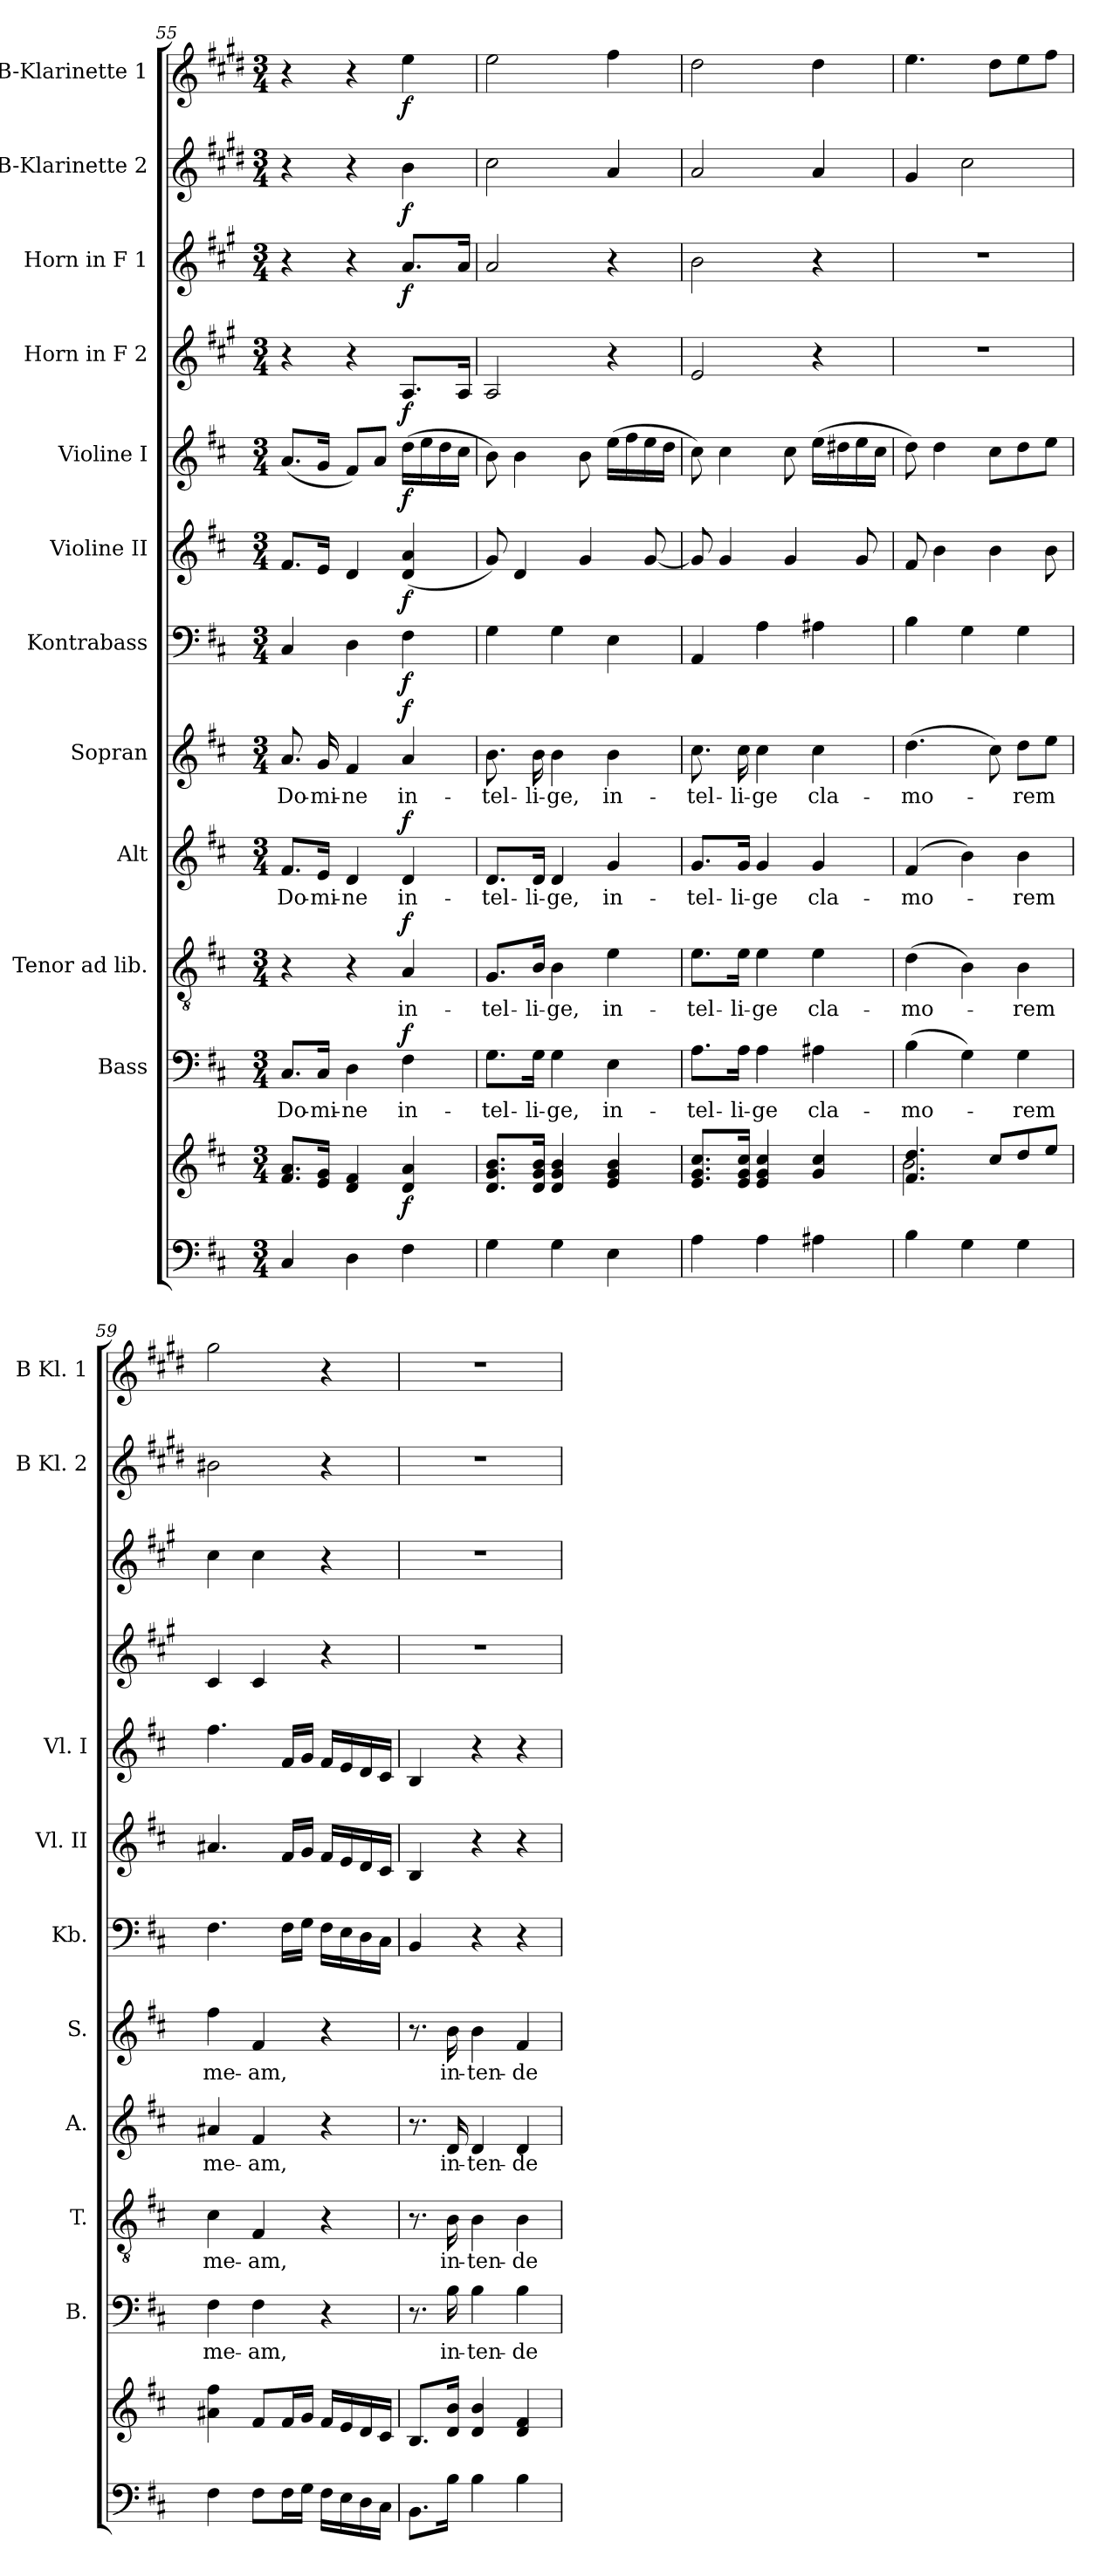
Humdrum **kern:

**kern	**kern	**dynam	**kern	**text	**dynam	**kern	**text	**dynam	**kern	**text	**dynam	**kern	**text	**dynam	**kern	**dynam	**kern	**dynam	**kern	**dynam	**kern	**dynam	**kern	**dynam	**kern	**dynam	**kern	**dynam
*part12	*part12	*part12	*part11	*part11	*part11	*part10	*part10	*part10	*part9	*part9	*part9	*part8	*part8	*part8	*part7	*part7	*part6	*part6	*part5	*part5	*part4	*part4	*part3	*part3	*part2	*part2	*part1	*part1
*staff13	*staff12	*staff12/13	*staff11	*staff11	*staff11	*staff10	*staff10	*staff10	*staff9	*staff9	*staff9	*staff8	*staff8	*staff8	*staff7	*staff7	*staff6	*staff6	*staff5	*staff5	*staff4	*staff4	*staff3	*staff3	*staff2	*staff2	*staff1	*staff1
*	*	*	*I"Bass	*	*	*I"Tenor ad lib.	*	*	*I"Alt	*	*	*I"Sopran	*	*	*I"Kontrabass	*	*I"Violine II	*	*I"Violine I	*	*I"Horn in F 2	*	*I"Horn in F 1	*	*I"B-Klarinette 2	*	*I"B-Klarinette 1	*
*	*	*	*I'B.	*	*	*I'T.	*	*	*I'A.	*	*	*I'S.	*	*	*I'Kb.	*	*I'Vl. II	*	*I'Vl. I	*	*	*	*	*	*I'B Kl. 2	*	*I'B Kl. 1	*
*clefF4	*clefG2	*	*clefF4	*	*	*clefGv2	*	*	*clefG2	*	*	*clefG2	*	*	*clefF4	*	*clefG2	*	*clefG2	*	*clefG2	*	*clefG2	*	*clefG2	*	*clefG2	*
*	*	*	*	*	*	*	*	*	*	*	*	*	*	*	*ITrd7c12	*	*	*	*	*	*ITrd4c7	*	*ITrd4c7	*	*ITrd1c2	*	*ITrd1c2	*
*k[f#c#]	*k[f#c#]	*	*k[f#c#]	*	*	*k[f#c#]	*	*	*k[f#c#]	*	*	*k[f#c#]	*	*	*k[f#c#]	*	*k[f#c#]	*	*k[f#c#]	*	*k[f#c#]	*	*k[f#c#]	*	*k[f#c#]	*	*k[f#c#]	*
*D:	*D:	*	*D:	*	*	*D:	*	*	*D:	*	*	*D:	*	*	*D:	*	*D:	*	*D:	*	*D:	*	*D:	*	*D:	*	*D:	*
*M3/4	*M3/4	*	*M3/4	*	*	*M3/4	*	*	*M3/4	*	*	*M3/4	*	*	*M3/4	*	*M3/4	*	*M3/4	*	*M3/4	*	*M3/4	*	*M3/4	*	*M3/4	*
=55	=55	=55	=55	=55	=55	=55	=55	=55	=55	=55	=55	=55	=55	=55	=55	=55	=55	=55	=55	=55	=55	=55	=55	=55	=55	=55	=55	=55
!	!	!	!	!LO:LY:b	!	!	!	!	!	!LO:LY:b	!	!	!LO:LY:b	!	!	!	!	!	!	!	!	!	!	!	!	!	!	!
4C#/	8.f#/ 8.a/L	.	8.C#/L	Do-	.	4r	.	.	8.f#/L	Do-	.	8.a/	Do-	.	4CC#/	.	8.f#/L	.	(<8.a/L	.	4r	.	4r	.	4r	.	4r	.
!	!	!	!	!LO:LY:b	!	!	!	!	!	!LO:LY:b	!	!	!LO:LY:b	!	!	!	!	!	!	!	!	!	!	!	!	!	!	!
.	16e/ 16g/Jk	.	16C#/Jk	-mi-	.	.	.	.	16e/Jk	-mi-	.	16g/	-mi-	.	.	.	16e/Jk	.	16g/Jk	.	.	.	.	.	.	.	.	.
!	!	!	!	!LO:LY:b	!	!	!	!	!	!LO:LY:b	!	!	!LO:LY:b	!	!	!	!	!	!	!	!	!	!	!	!	!	!	!
4D\	4d/ 4f#/	.	4D\	-ne	.	4r	.	.	4d/	-ne	.	4f#/	-ne	.	4DD\	.	4d/	.	8f#/L)	.	4r	.	4r	.	4r	.	4r	.
.	.	.	.	.	.	.	.	.	.	.	.	.	.	.	.	.	.	.	8a/J	.	.	.	.	.	.	.	.	.
!	!	!LO:DY:b	!	!LO:LY:b	!LO:DY:a	!	!LO:LY:b	!LO:DY:a	!	!LO:LY:b	!LO:DY:a	!	!LO:LY:b	!LO:DY:a	!	!LO:DY:b	!	!LO:DY:b	!	!LO:DY:b	!	!LO:DY:b	!	!LO:DY:b	!	!LO:DY:b	!	!LO:DY:b
4F#\	4d/ 4a/	f	4F#\	in-	f	4A/	in-	f	4d/	in-	f	4a/	in-	f	4FF#\	f	(<4d/ 4a/	f	(>16dd\LL	f	8.D/L	f	8.d/L	f	4a\	f	4dd\	f
.	.	.	.	.	.	.	.	.	.	.	.	.	.	.	.	.	.	.	16ee\	.	.	.	.	.	.	.	.	.
.	.	.	.	.	.	.	.	.	.	.	.	.	.	.	.	.	.	.	16dd\	.	.	.	.	.	.	.	.	.
.	.	.	.	.	.	.	.	.	.	.	.	.	.	.	.	.	.	.	16cc#\JJ	.	16D/Jk	.	16d/Jk	.	.	.	.	.
=56	=56	=56	=56	=56	=56	=56	=56	=56	=56	=56	=56	=56	=56	=56	=56	=56	=56	=56	=56	=56	=56	=56	=56	=56	=56	=56	=56	=56
!	!	!	!	!LO:LY:b	!	!	!LO:LY:b	!	!	!LO:LY:b	!	!	!LO:LY:b	!	!	!	!	!	!	!	!	!	!	!	!	!	!	!
4G\	8.d/ 8.g/ 8.b/L	.	8.G\L	-tel-	.	8.G/L	-tel-	.	8.d/L	-tel-	.	8.b\	-tel-	.	4GG\	.	8g/)	.	8b\)	.	2D/	.	2d/	.	2b\	.	2dd\	.
.	.	.	.	.	.	.	.	.	.	.	.	.	.	.	.	.	4d/	.	4b\	.	.	.	.	.	.	.	.	.
!	!	!	!	!LO:LY:b	!	!	!LO:LY:b	!	!	!LO:LY:b	!	!	!LO:LY:b	!	!	!	!	!	!	!	!	!	!	!	!	!	!	!
.	16d/ 16g/ 16b/Jk	.	16G\Jk	-li-	.	16B/Jk	-li-	.	16d/Jk	-li-	.	16b\	-li-	.	.	.	.	.	.	.	.	.	.	.	.	.	.	.
!	!	!	!	!LO:LY:b	!	!	!LO:LY:b	!	!	!LO:LY:b	!	!	!LO:LY:b	!	!	!	!	!	!	!	!	!	!	!	!	!	!	!
4G\	4d/ 4g/ 4b/	.	4G\	-ge,	.	4B\	-ge,	.	4d/	-ge,	.	4b\	-ge,	.	4GG\	.	.	.	.	.	.	.	.	.	.	.	.	.
.	.	.	.	.	.	.	.	.	.	.	.	.	.	.	.	.	4g/	.	8b\	.	.	.	.	.	.	.	.	.
!	!	!	!	!LO:LY:b	!	!	!LO:LY:b	!	!	!LO:LY:b	!	!	!LO:LY:b	!	!	!	!	!	!	!	!	!	!	!	!	!	!	!
4E\	4e/ 4g/ 4b/	.	4E\	in-	.	4e\	in-	.	4g/	in-	.	4b\	in-	.	4EE\	.	.	.	(>16ee\LL	.	4r	.	4r	.	4g/	.	4ee\	.
.	.	.	.	.	.	.	.	.	.	.	.	.	.	.	.	.	.	.	16ff#\	.	.	.	.	.	.	.	.	.
.	.	.	.	.	.	.	.	.	.	.	.	.	.	.	.	.	[8g/	.	16ee\	.	.	.	.	.	.	.	.	.
.	.	.	.	.	.	.	.	.	.	.	.	.	.	.	.	.	.	.	16dd\JJ	.	.	.	.	.	.	.	.	.
=57	=57	=57	=57	=57	=57	=57	=57	=57	=57	=57	=57	=57	=57	=57	=57	=57	=57	=57	=57	=57	=57	=57	=57	=57	=57	=57	=57	=57
!	!	!	!	!LO:LY:b	!	!	!LO:LY:b	!	!	!LO:LY:b	!	!	!LO:LY:b	!	!	!	!	!	!	!	!	!	!	!	!	!	!	!
4A\	8.e/ 8.g/ 8.cc#/L	.	8.A\L	-tel-	.	8.e\L	-tel-	.	8.g/L	-tel-	.	8.cc#\	-tel-	.	4AAA/	.	8g/]	.	8cc#\)	.	2A/	.	2e\	.	2g/	.	2cc#\	.
.	.	.	.	.	.	.	.	.	.	.	.	.	.	.	.	.	4g/	.	4cc#\	.	.	.	.	.	.	.	.	.
!	!	!	!	!LO:LY:b	!	!	!LO:LY:b	!	!	!LO:LY:b	!	!	!LO:LY:b	!	!	!	!	!	!	!	!	!	!	!	!	!	!	!
.	16e/ 16g/ 16cc#/Jk	.	16A\Jk	-li-	.	16e\Jk	-li-	.	16g/Jk	-li-	.	16cc#\	-li-	.	.	.	.	.	.	.	.	.	.	.	.	.	.	.
!	!	!	!	!LO:LY:b	!	!	!LO:LY:b	!	!	!LO:LY:b	!	!	!LO:LY:b	!	!	!	!	!	!	!	!	!	!	!	!	!	!	!
4A\	4e/ 4g/ 4cc#/	.	4A\	-ge	.	4e\	-ge	.	4g/	-ge	.	4cc#\	-ge	.	4AA\	.	.	.	.	.	.	.	.	.	.	.	.	.
.	.	.	.	.	.	.	.	.	.	.	.	.	.	.	.	.	4g/	.	8cc#\	.	.	.	.	.	.	.	.	.
!	!	!	!	!LO:LY:b	!	!	!LO:LY:b	!	!	!LO:LY:b	!	!	!LO:LY:b	!	!	!	!	!	!	!	!	!	!	!	!	!	!	!
4A#X\	4g/ 4cc#/	.	4A#X\	cla-	.	4e\	cla-	.	4g/	cla-	.	4cc#\	cla-	.	4AA#X\	.	.	.	(>16ee\LL	.	4r	.	4r	.	4g/	.	4cc#\	.
.	.	.	.	.	.	.	.	.	.	.	.	.	.	.	.	.	.	.	16dd#X\	.	.	.	.	.	.	.	.	.
.	.	.	.	.	.	.	.	.	.	.	.	.	.	.	.	.	8g/	.	16ee\	.	.	.	.	.	.	.	.	.
.	.	.	.	.	.	.	.	.	.	.	.	.	.	.	.	.	.	.	16cc#\JJ	.	.	.	.	.	.	.	.	.
=58	=58	=58	=58	=58	=58	=58	=58	=58	=58	=58	=58	=58	=58	=58	=58	=58	=58	=58	=58	=58	=58	=58	=58	=58	=58	=58	=58	=58
*	*^	*	*	*	*	*	*	*	*	*	*	*	*	*	*	*	*	*	*	*	*	*	*	*	*	*	*	*
!	!	!	!	!	!LO:LY:b	!	!	!LO:LY:b	!	!	!LO:LY:b	!	!	!LO:LY:b	!	!	!	!	!	!	!	!	!	!	!	!	!	!	!
4B\	4.f#/ 4.dd/	2.b\	.	(>4B\	-mo-	.	(>4d\	-mo-	.	(4f#/	-mo-	.	(>4.dd\	-mo-	.	4BB\	.	8f#/	.	8dd\)	.	2.r	.	2.r	.	4f#/	.	4.dd\	.
.	.	.	.	.	.	.	.	.	.	.	.	.	.	.	.	.	.	4b\	.	4dd\	.	.	.	.	.	.	.	.	.
4G\	.	.	.	4G\)	.	.	4B\)	.	.	4b\)	.	.	.	.	.	4GG\	.	.	.	.	.	.	.	.	.	2b\	.	.	.
.	8cc#/L	.	.	.	.	.	.	.	.	.	.	.	8cc#\)	.	.	.	.	4b\	.	8cc#\L	.	.	.	.	.	.	.	8cc#\L	.
!	!	!	!	!	!LO:LY:b	!	!	!LO:LY:b	!	!	!LO:LY:b	!	!	!LO:LY:b	!	!	!	!	!	!	!	!	!	!	!	!	!	!	!
4G\	8dd/	.	.	4G\	-rem	.	4B\	-rem	.	4b\	-rem	.	8dd\L	-rem	.	4GG\	.	.	.	8dd\	.	.	.	.	.	.	.	8dd\	.
.	8ee/J	.	.	.	.	.	.	.	.	.	.	.	8ee\J	.	.	.	.	8b\	.	8ee\J	.	.	.	.	.	.	.	8ee\J	.
*	*v	*v	*	*	*	*	*	*	*	*	*	*	*	*	*	*	*	*	*	*	*	*	*	*	*	*	*	*	*
!!LO:PB:g=z
=59	=59	=59	=59	=59	=59	=59	=59	=59	=59	=59	=59	=59	=59	=59	=59	=59	=59	=59	=59	=59	=59	=59	=59	=59	=59	=59	=59	=59
!	!	!	!	!LO:LY:b	!	!	!LO:LY:b	!	!	!LO:LY:b	!	!	!LO:LY:b	!	!	!	!	!	!	!	!	!	!	!	!	!	!	!
4F#\	4a#X\ 4ff#\	.	4F#\	me-	.	4c#\	me-	.	4a#X/	me-	.	4ff#\	me-	.	4.FF#\	.	4.a#X/	.	4.ff#\	.	4F#/	.	4f#\	.	2a#X\	.	2ff#\	.
!	!	!	!	!LO:LY:b	!	!	!LO:LY:b	!	!	!LO:LY:b	!	!	!LO:LY:b	!	!	!	!	!	!	!	!	!	!	!	!	!	!	!
8F#\L	8f#/L	.	4F#\	-am,	.	4F#/	-am,	.	4f#/	-am,	.	4f#/	-am,	.	.	.	.	.	.	.	4F#/	.	4f#\	.	.	.	.	.
16F#\L	16f#/L	.	.	.	.	.	.	.	.	.	.	.	.	.	16FF#\LL	.	16f#/LL	.	16f#/LL	.	.	.	.	.	.	.	.	.
16G\JJ	16g/JJ	.	.	.	.	.	.	.	.	.	.	.	.	.	16GG\JJ	.	16g/JJ	.	16g/JJ	.	.	.	.	.	.	.	.	.
16F#\LL	16f#/LL	.	4r	.	.	4r	.	.	4r	.	.	4r	.	.	16FF#\LL	.	16f#/LL	.	16f#/LL	.	4r	.	4r	.	4r	.	4r	.
16E\	16e/	.	.	.	.	.	.	.	.	.	.	.	.	.	16EE\	.	16e/	.	16e/	.	.	.	.	.	.	.	.	.
16D\	16d/	.	.	.	.	.	.	.	.	.	.	.	.	.	16DD\	.	16d/	.	16d/	.	.	.	.	.	.	.	.	.
16C#\JJ	16c#/JJ	.	.	.	.	.	.	.	.	.	.	.	.	.	16CC#\JJ	.	16c#/JJ	.	16c#/JJ	.	.	.	.	.	.	.	.	.
=60	=60	=60	=60	=60	=60	=60	=60	=60	=60	=60	=60	=60	=60	=60	=60	=60	=60	=60	=60	=60	=60	=60	=60	=60	=60	=60	=60	=60
8.BB\L	8.B/L	.	8.r	.	.	8.r	.	.	8.r	.	.	8.r	.	.	4BBB/	.	4B/	.	4B/	.	2.r	.	2.r	.	2.r	.	2.r	.
!	!	!	!	!LO:LY:b	!	!	!LO:LY:b	!	!	!LO:LY:b	!	!	!LO:LY:b	!	!	!	!	!	!	!	!	!	!	!	!	!	!	!
16B\Jk	16d/ 16b/Jk	.	16B\	in-	.	16B\	in-	.	16d/	in-	.	16b\	in-	.	.	.	.	.	.	.	.	.	.	.	.	.	.	.
!	!	!	!	!LO:LY:b	!	!	!LO:LY:b	!	!	!LO:LY:b	!	!	!LO:LY:b	!	!	!	!	!	!	!	!	!	!	!	!	!	!	!
4B\	4d/ 4b/	.	4B\	-ten-	.	4B\	-ten-	.	4d/	-ten-	.	4b\	-ten-	.	4r	.	4r	.	4r	.	.	.	.	.	.	.	.	.
!	!	!	!	!LO:LY:b	!	!	!LO:LY:b	!	!	!LO:LY:b	!	!	!LO:LY:b	!	!	!	!	!	!	!	!	!	!	!	!	!	!	!
4B\	4d/ 4f#/	.	4B\	-de	.	4B\	-de	.	4d/	-de	.	4f#/	-de	.	4r	.	4r	.	4r	.	.	.	.	.	.	.	.	.
=	=	=	=	=	=	=	=	=	=	=	=	=	=	=	=	=	=	=	=	=	=	=	=	=	=	=	=	=
*-	*-	*-	*-	*-	*-	*-	*-	*-	*-	*-	*-	*-	*-	*-	*-	*-	*-	*-	*-	*-	*-	*-	*-	*-	*-	*-	*-	*-
